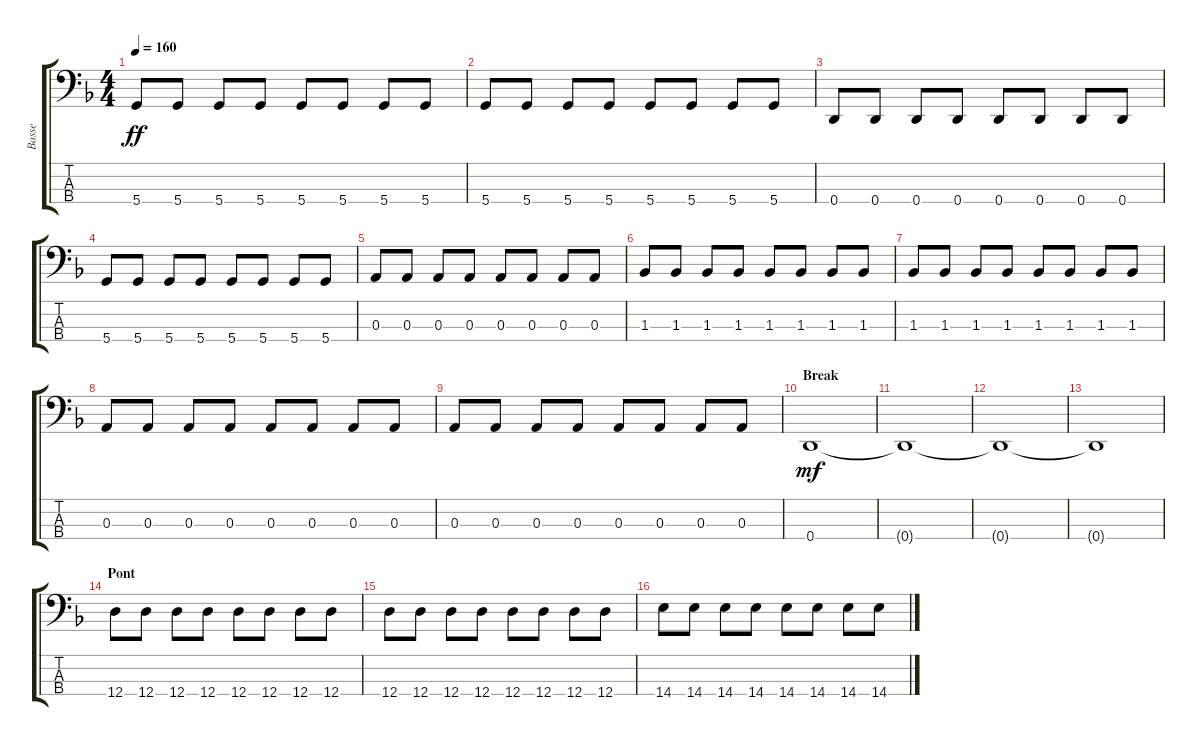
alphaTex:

\track ("Basse" "Basse") {instrument electricbassfinger}
\staff {score tabs}
\tuning (G2 D2 A1 D1) {hide}
\ts (4 4)
\tempo 160
\clef f4
\ks f
5.4.8{dy ff} 5.4.8 5.4.8 5.4.8 5.4.8 5.4.8 5.4.8 5.4.8 |
5.4.8 5.4.8 5.4.8 5.4.8 5.4.8 5.4.8 5.4.8 5.4.8 |
0.4.8 0.4.8 0.4.8 0.4.8 0.4.8 0.4.8 0.4.8 0.4.8 |
5.4.8 5.4.8 5.4.8 5.4.8 5.4.8 5.4.8 5.4.8 5.4.8 |
0.3.8 0.3.8 0.3.8 0.3.8 0.3.8 0.3.8 0.3.8 0.3.8 |
1.3.8 1.3.8 1.3.8 1.3.8 1.3.8 1.3.8 1.3.8 1.3.8 |
1.3.8 1.3.8 1.3.8 1.3.8 1.3.8 1.3.8 1.3.8 1.3.8 |
0.3.8 0.3.8 0.3.8 0.3.8 0.3.8 0.3.8 0.3.8 0.3.8 |
0.3.8 0.3.8 0.3.8 0.3.8 0.3.8 0.3.8 0.3.8 0.3.8 |
\section ("" "Break")
0.4.1{dy mf} |
0.4{t}.1 |
0.4{t}.1 |
0.4{t}.1 |
\section ("" "Pont")
12.4.8 12.4.8 12.4.8 12.4.8 12.4.8 12.4.8 12.4.8 12.4.8 |
12.4.8 12.4.8 12.4.8 12.4.8 12.4.8 12.4.8 12.4.8 12.4.8 |
14.4.8 14.4.8 14.4.8 14.4.8 14.4.8 14.4.8 14.4.8 14.4.8
